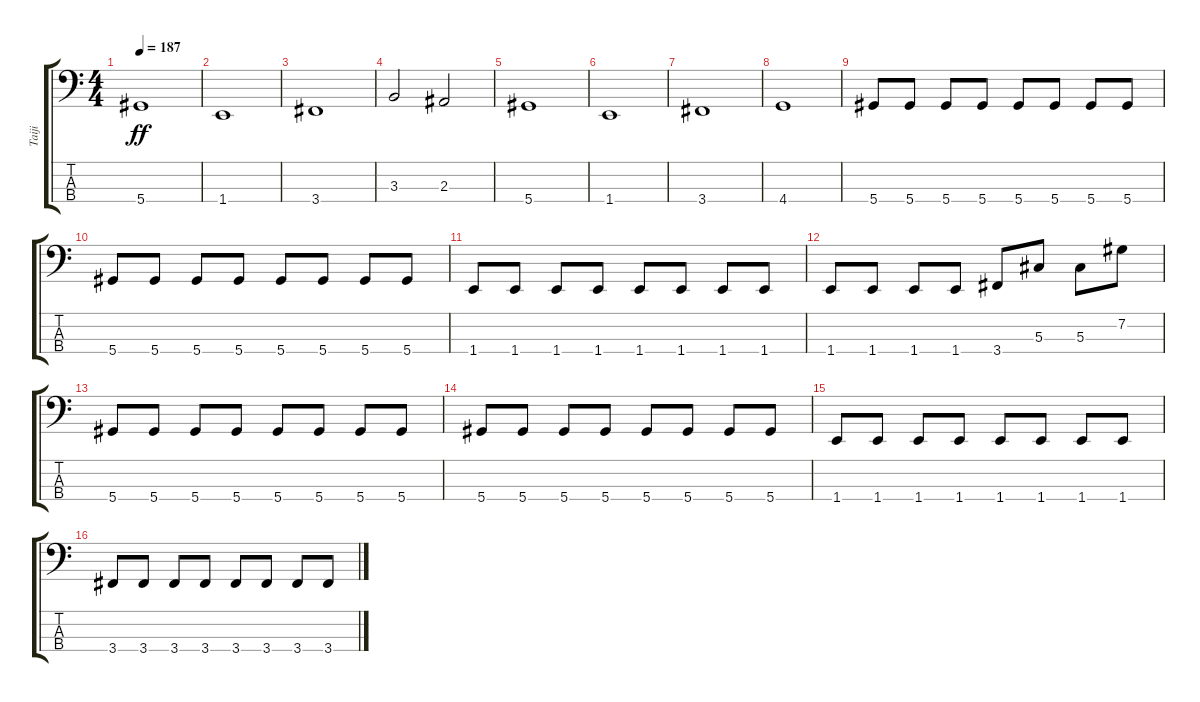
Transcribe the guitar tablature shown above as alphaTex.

\track ("Taiji" "Taiji") {instrument electricbasspick}
\staff {score tabs}
\tuning (Gb2 Db2 Ab1 Eb1) {hide}
\ts (4 4)
\tempo 187
\clef f4
\ks c
5.4.1{dy ff} |
1.4.1 |
3.4.1 |
3.3.2 2.3.2 |
5.4.1 |
1.4.1 |
3.4.1 |
4.4.1 |
5.4.8 5.4.8 5.4.8 5.4.8 5.4.8 5.4.8 5.4.8 5.4.8 |
5.4.8 5.4.8 5.4.8 5.4.8 5.4.8 5.4.8 5.4.8 5.4.8 |
1.4.8 1.4.8 1.4.8 1.4.8 1.4.8 1.4.8 1.4.8 1.4.8 |
1.4.8 1.4.8 1.4.8 1.4.8 3.4.8 5.3.8 5.3.8 7.2.8 |
5.4.8 5.4.8 5.4.8 5.4.8 5.4.8 5.4.8 5.4.8 5.4.8 |
5.4.8 5.4.8 5.4.8 5.4.8 5.4.8 5.4.8 5.4.8 5.4.8 |
1.4.8 1.4.8 1.4.8 1.4.8 1.4.8 1.4.8 1.4.8 1.4.8 |
3.4.8 3.4.8 3.4.8 3.4.8 3.4.8 3.4.8 3.4.8 3.4.8
